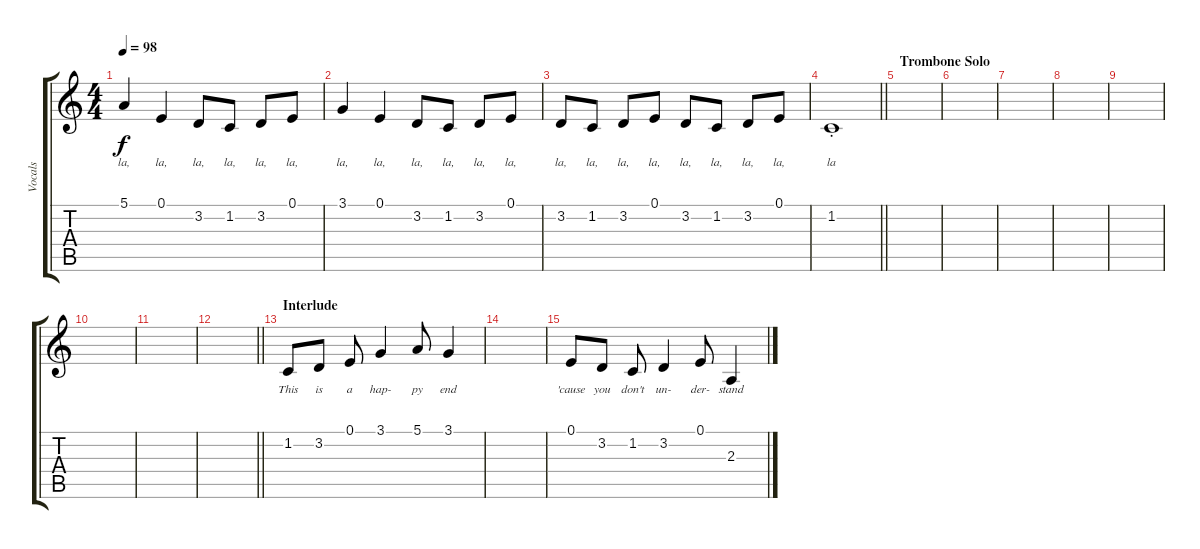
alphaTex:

\track ("Vocals" "Vocals") {instrument vibraphone}
\staff {score tabs}
\tuning (E4 B3 G3 D3 A2 E2) {hide}
\ts (4 4)
\tempo 98
\clef g2
\ks c
5.1.4{lyrics (0 "la,") lyrics (1 "") lyrics (2 "") lyrics (3 "") lyrics (4 "") dy f} 0.1.4{lyrics (0 "la,") lyrics (1 "") lyrics (2 "") lyrics (3 "") lyrics (4 "")} 3.2.8{lyrics (0 "la,") lyrics (1 "") lyrics (2 "") lyrics (3 "") lyrics (4 "")} 1.2.8{lyrics (0 "la,") lyrics (1 "") lyrics (2 "") lyrics (3 "") lyrics (4 "")} 3.2.8{lyrics (0 "la,") lyrics (1 "") lyrics (2 "") lyrics (3 "") lyrics (4 "")} 0.1.8{lyrics (0 "la,") lyrics (1 "") lyrics (2 "") lyrics (3 "") lyrics (4 "")} |
3.1.4{lyrics (0 "la,") lyrics (1 "") lyrics (2 "") lyrics (3 "") lyrics (4 "")} 0.1.4{lyrics (0 "la,") lyrics (1 "") lyrics (2 "") lyrics (3 "") lyrics (4 "")} 3.2.8{lyrics (0 "la,") lyrics (1 "") lyrics (2 "") lyrics (3 "") lyrics (4 "")} 1.2.8{lyrics (0 "la,") lyrics (1 "") lyrics (2 "") lyrics (3 "") lyrics (4 "")} 3.2.8{lyrics (0 "la,") lyrics (1 "") lyrics (2 "") lyrics (3 "") lyrics (4 "")} 0.1.8{lyrics (0 "la,") lyrics (1 "") lyrics (2 "") lyrics (3 "") lyrics (4 "")} |
3.2.8{lyrics (0 "la,") lyrics (1 "") lyrics (2 "") lyrics (3 "") lyrics (4 "")} 1.2.8{lyrics (0 "la,") lyrics (1 "") lyrics (2 "") lyrics (3 "") lyrics (4 "")} 3.2.8{lyrics (0 "la,") lyrics (1 "") lyrics (2 "") lyrics (3 "") lyrics (4 "")} 0.1.8{lyrics (0 "la,") lyrics (1 "") lyrics (2 "") lyrics (3 "") lyrics (4 "")} 3.2.8{lyrics (0 "la,") lyrics (1 "") lyrics (2 "") lyrics (3 "") lyrics (4 "")} 1.2.8{lyrics (0 "la,") lyrics (1 "") lyrics (2 "") lyrics (3 "") lyrics (4 "")} 3.2.8{lyrics (0 "la,") lyrics (1 "") lyrics (2 "") lyrics (3 "") lyrics (4 "")} 0.1.8{lyrics (0 "la,") lyrics (1 "") lyrics (2 "") lyrics (3 "") lyrics (4 "")} |
\barLineRight lightlight
1.2{st}.1{lyrics (0 "la") lyrics (1 "") lyrics (2 "") lyrics (3 "") lyrics (4 "")} |
\section ("" "Trombone Solo")
|
|
|
|
|
|
|
\barLineRight lightlight
|
\section ("" "Interlude")
1.2.8{lyrics (0 "This") lyrics (1 "") lyrics (2 "") lyrics (3 "") lyrics (4 "")} 3.2.8{lyrics (0 "is") lyrics (1 "") lyrics (2 "") lyrics (3 "") lyrics (4 "")} 0.1.8{lyrics (0 "a") lyrics (1 "") lyrics (2 "") lyrics (3 "") lyrics (4 "")} 3.1.4{lyrics (0 "hap-") lyrics (1 "") lyrics (2 "") lyrics (3 "") lyrics (4 "")} 5.1.8{lyrics (0 "py") lyrics (1 "") lyrics (2 "") lyrics (3 "") lyrics (4 "")} 3.1.4{lyrics (0 "end") lyrics (1 "") lyrics (2 "") lyrics (3 "") lyrics (4 "")} |
|
0.1.8{lyrics (0 "'cause") lyrics (1 "") lyrics (2 "") lyrics (3 "") lyrics (4 "")} 3.2.8{lyrics (0 "you") lyrics (1 "") lyrics (2 "") lyrics (3 "") lyrics (4 "")} 1.2.8{lyrics (0 "don't") lyrics (1 "") lyrics (2 "") lyrics (3 "") lyrics (4 "")} 3.2.4{lyrics (0 "un-") lyrics (1 "") lyrics (2 "") lyrics (3 "") lyrics (4 "")} 0.1.8{lyrics (0 "der-") lyrics (1 "") lyrics (2 "") lyrics (3 "") lyrics (4 "")} 2.3.4{lyrics (0 "stand") lyrics (1 "") lyrics (2 "") lyrics (3 "") lyrics (4 "")}
